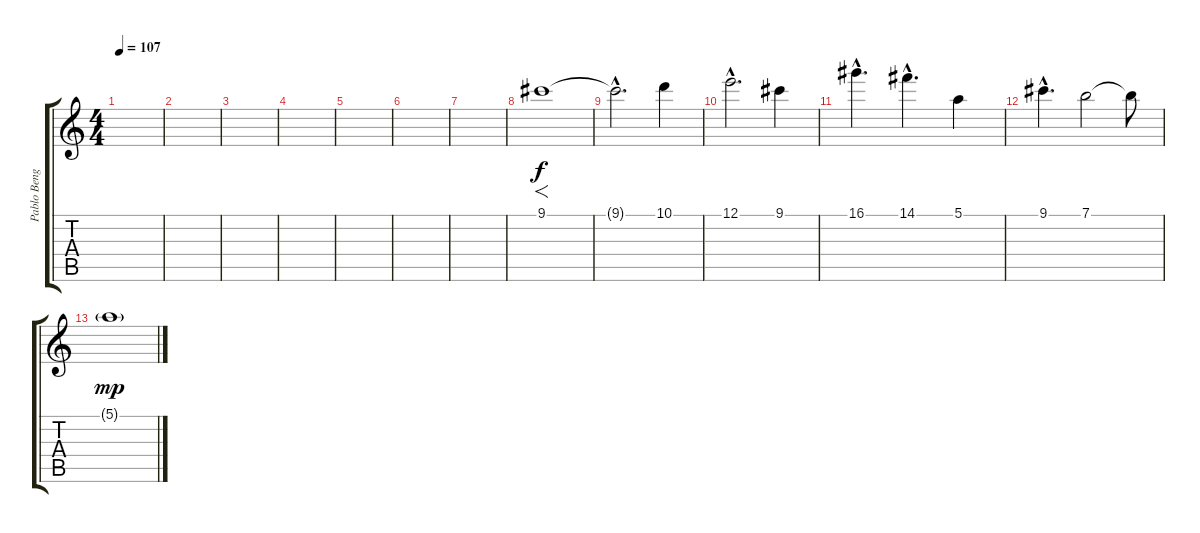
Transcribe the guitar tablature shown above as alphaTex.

\track ("Pablo Bengas" "Pablo Beng") {instrument electricguitarclean}
\staff {score tabs}
\tuning (E4 B3 G3 D3 A2 E2) {hide}
\ts (4 4)
\tempo 107
\clef g2
\ks c
|
|
|
|
|
|
|
9.1.1{f instrument overdrivenguitar} |
9.1{hac t}.2{d} 10.1.4 |
12.1{hac}.2{d} 9.1.4 |
16.1{hac}.4{d} 14.1{hac}.4{d} 5.1.4 |
9.1{hac}.4{d} 7.1.2 7.1{t}.8 |
5.1{g}.1{dy mp}
